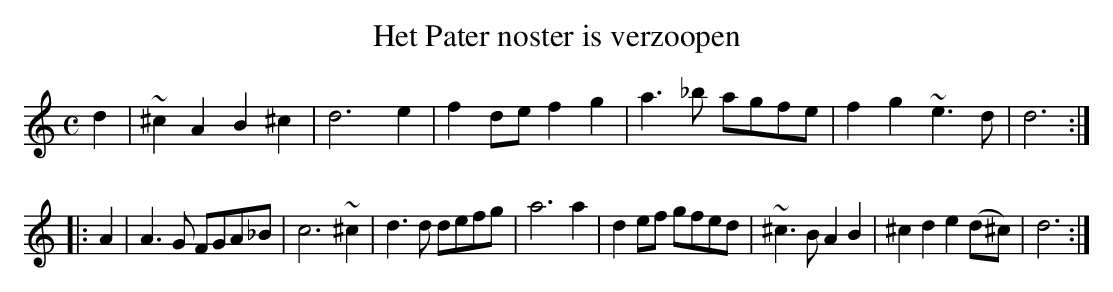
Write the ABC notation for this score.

X:1
T:Het Pater noster is verzoopen
M:C
K:Ddor
d2|~^c2A2B2^c2|d6e2|f2def2g2|a3_b agfe|f2g2~e3d|d6:|
|:A2|A3G FGA_B|c6~^c2|d3d defg|a6a2|d2ef gfed|~^c3BA2B2|^c2d2e2(d^c)|d6:|
